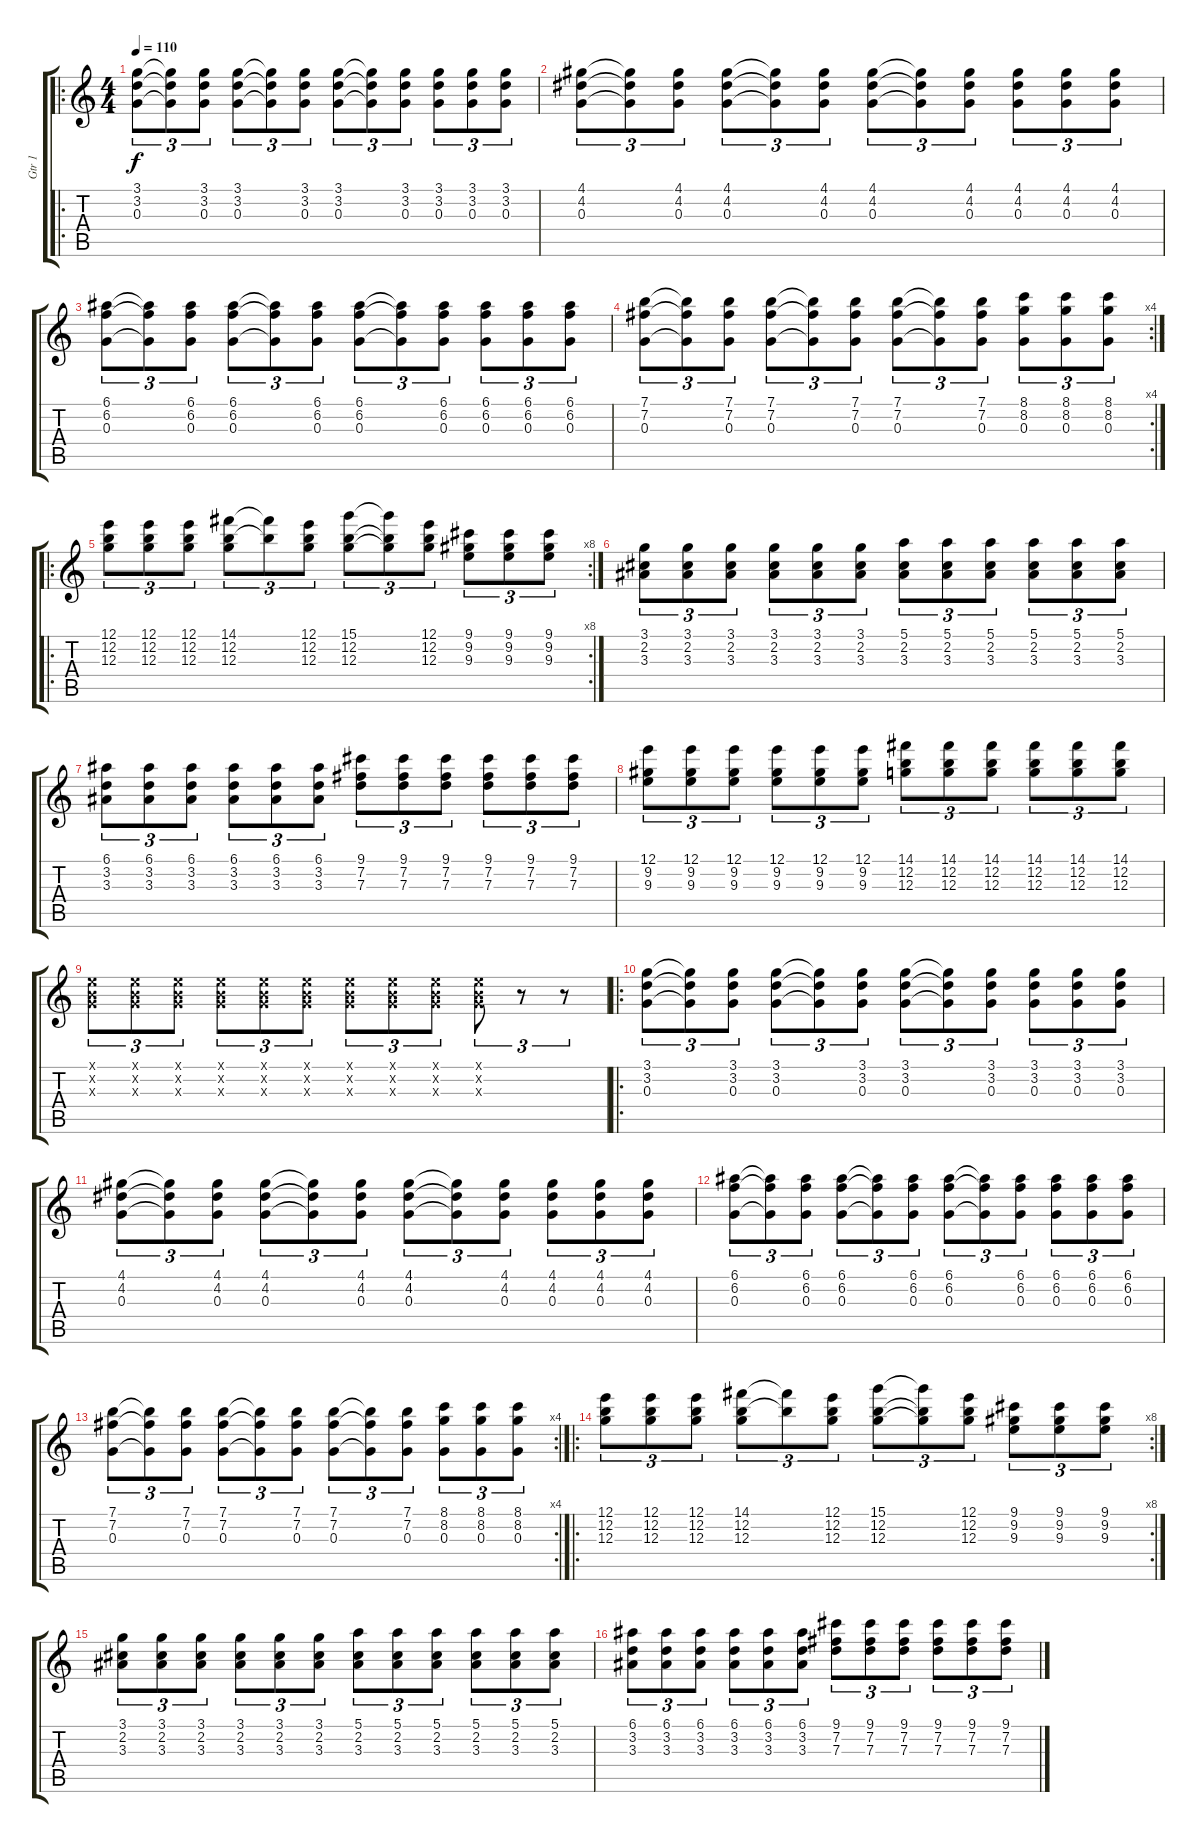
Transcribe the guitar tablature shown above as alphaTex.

\track ("Gtr 1" "Gtr 1") {instrument acousticguitarnylon}
\staff {score tabs}
\tuning (E4 B3 G3 D3 A2 D2) {hide}
\ro
\ts (4 4)
\tempo 110
\clef g2
\ks c
(3.1 3.2 0.3).8{tu (3 2) dy f instrument acousticguitarnylon} (3.1{t} 3.2{t} 0.3{t}).8{tu (3 2)} (3.1 3.2 0.3).8{tu (3 2)} (3.1 3.2 0.3).8{tu (3 2)} (3.1{t} 3.2{t} 0.3{t}).8{tu (3 2)} (3.1 3.2 0.3).8{tu (3 2)} (3.1 3.2 0.3).8{tu (3 2)} (3.1{t} 3.2{t} 0.3{t}).8{tu (3 2)} (3.1 3.2 0.3).8{tu (3 2)} (3.1 3.2 0.3).8{tu (3 2)} (3.1 3.2 0.3).8{tu (3 2)} (3.1 3.2 0.3).8{tu (3 2)} |
(4.1 4.2 0.3).8{tu (3 2)} (4.1{t} 4.2{t} 0.3{t}).8{tu (3 2)} (4.1 4.2 0.3).8{tu (3 2)} (4.1 4.2 0.3).8{tu (3 2)} (4.1{t} 4.2{t} 0.3{t}).8{tu (3 2)} (4.1 4.2 0.3).8{tu (3 2)} (4.1 4.2 0.3).8{tu (3 2)} (4.1{t} 4.2{t} 0.3{t}).8{tu (3 2)} (4.1 4.2 0.3).8{tu (3 2)} (4.1 4.2 0.3).8{tu (3 2)} (4.1 4.2 0.3).8{tu (3 2)} (4.1 4.2 0.3).8{tu (3 2)} |
(6.1 6.2 0.3).8{tu (3 2)} (6.1{t} 6.2{t} 0.3{t}).8{tu (3 2)} (6.1 6.2 0.3).8{tu (3 2)} (6.1 6.2 0.3).8{tu (3 2)} (6.1{t} 6.2{t} 0.3{t}).8{tu (3 2)} (6.1 6.2 0.3).8{tu (3 2)} (6.1 6.2 0.3).8{tu (3 2)} (6.1{t} 6.2{t} 0.3{t}).8{tu (3 2)} (6.1 6.2 0.3).8{tu (3 2)} (6.1 6.2 0.3).8{tu (3 2)} (6.1 6.2 0.3).8{tu (3 2)} (6.1 6.2 0.3).8{tu (3 2)} |
\rc 4
(7.1 7.2 0.3).8{tu (3 2)} (7.1{t} 7.2{t} 0.3{t}).8{tu (3 2)} (7.1 7.2 0.3).8{tu (3 2)} (7.1 7.2 0.3).8{tu (3 2)} (7.1{t} 7.2{t} 0.3{t}).8{tu (3 2)} (7.1 7.2 0.3).8{tu (3 2)} (7.1 7.2 0.3).8{tu (3 2)} (7.1{t} 7.2{t} 0.3{t}).8{tu (3 2)} (7.1 7.2 0.3).8{tu (3 2)} (8.1 8.2 0.3).8{tu (3 2)} (8.1 8.2 0.3).8{tu (3 2)} (8.1 8.2 0.3).8{tu (3 2)} |
\ro
\rc 8
(12.1 12.2 12.3).8{tu (3 2)} (12.1 12.2 12.3).8{tu (3 2)} (12.1 12.2 12.3).8{tu (3 2)} (14.1 12.2 12.3).8{tu (3 2)} (14.1{t} 12.2{t}).8{tu (3 2)} (12.1 12.2 12.3).8{tu (3 2)} (15.1 12.2 12.3).8{tu (3 2)} (15.1{t} 12.2{t} 12.3{t}).8{tu (3 2)} (12.1 12.2 12.3).8{tu (3 2)} (9.1 9.2 9.3).8{tu (3 2)} (9.1 9.2 9.3).8{tu (3 2)} (9.1 9.2 9.3).8{tu (3 2)} |
(3.1 2.2 3.3).8{tu (3 2)} (3.1 2.2 3.3).8{tu (3 2)} (3.1 2.2 3.3).8{tu (3 2)} (3.1 2.2 3.3).8{tu (3 2)} (3.1 2.2 3.3).8{tu (3 2)} (3.1 2.2 3.3).8{tu (3 2)} (5.1 2.2 3.3).8{tu (3 2)} (5.1 2.2 3.3).8{tu (3 2)} (5.1 2.2 3.3).8{tu (3 2)} (5.1 2.2 3.3).8{tu (3 2)} (5.1 2.2 3.3).8{tu (3 2)} (5.1 2.2 3.3).8{tu (3 2)} |
(6.1 3.2 3.3).8{tu (3 2)} (6.1 3.2 3.3).8{tu (3 2)} (6.1 3.2 3.3).8{tu (3 2)} (6.1 3.2 3.3).8{tu (3 2)} (6.1 3.2 3.3).8{tu (3 2)} (6.1 3.2 3.3).8{tu (3 2)} (9.1 7.2 7.3).8{tu (3 2)} (9.1 7.2 7.3).8{tu (3 2)} (9.1 7.2 7.3).8{tu (3 2)} (9.1 7.2 7.3).8{tu (3 2)} (9.1 7.2 7.3).8{tu (3 2)} (9.1 7.2 7.3).8{tu (3 2)} |
(12.1 9.2 9.3).8{tu (3 2)} (12.1 9.2 9.3).8{tu (3 2)} (12.1 9.2 9.3).8{tu (3 2)} (12.1 9.2 9.3).8{tu (3 2)} (12.1 9.2 9.3).8{tu (3 2)} (12.1 9.2 9.3).8{tu (3 2)} (14.1 12.2 12.3).8{tu (3 2)} (14.1 12.2 12.3).8{tu (3 2)} (14.1 12.2 12.3).8{tu (3 2)} (14.1 12.2 12.3).8{tu (3 2)} (14.1 12.2 12.3).8{tu (3 2)} (14.1 12.2 12.3).8{tu (3 2)} |
(0.1{x} 0.2{x} 0.3{x}).8{tu (3 2)} (0.1{x} 0.2{x} 0.3{x}).8{tu (3 2)} (0.1{x} 0.2{x} 0.3{x}).8{tu (3 2)} (0.1{x} 0.2{x} 0.3{x}).8{tu (3 2)} (0.1{x} 0.2{x} 0.3{x}).8{tu (3 2)} (0.1{x} 0.2{x} 0.3{x}).8{tu (3 2)} (0.1{x} 0.2{x} 0.3{x}).8{tu (3 2)} (0.1{x} 0.2{x} 0.3{x}).8{tu (3 2)} (0.1{x} 0.2{x} 0.3{x}).8{tu (3 2)} (0.1{x} 0.2{x} 0.3{x}).8{tu (3 2)} r.8{tu (3 2)} r.8{tu (3 2)} |
\ro
(3.1 3.2 0.3).8{tu (3 2)} (3.1{t} 3.2{t} 0.3{t}).8{tu (3 2)} (3.1 3.2 0.3).8{tu (3 2)} (3.1 3.2 0.3).8{tu (3 2)} (3.1{t} 3.2{t} 0.3{t}).8{tu (3 2)} (3.1 3.2 0.3).8{tu (3 2)} (3.1 3.2 0.3).8{tu (3 2)} (3.1{t} 3.2{t} 0.3{t}).8{tu (3 2)} (3.1 3.2 0.3).8{tu (3 2)} (3.1 3.2 0.3).8{tu (3 2)} (3.1 3.2 0.3).8{tu (3 2)} (3.1 3.2 0.3).8{tu (3 2)} |
(4.1 4.2 0.3).8{tu (3 2)} (4.1{t} 4.2{t} 0.3{t}).8{tu (3 2)} (4.1 4.2 0.3).8{tu (3 2)} (4.1 4.2 0.3).8{tu (3 2)} (4.1{t} 4.2{t} 0.3{t}).8{tu (3 2)} (4.1 4.2 0.3).8{tu (3 2)} (4.1 4.2 0.3).8{tu (3 2)} (4.1{t} 4.2{t} 0.3{t}).8{tu (3 2)} (4.1 4.2 0.3).8{tu (3 2)} (4.1 4.2 0.3).8{tu (3 2)} (4.1 4.2 0.3).8{tu (3 2)} (4.1 4.2 0.3).8{tu (3 2)} |
(6.1 6.2 0.3).8{tu (3 2)} (6.1{t} 6.2{t} 0.3{t}).8{tu (3 2)} (6.1 6.2 0.3).8{tu (3 2)} (6.1 6.2 0.3).8{tu (3 2)} (6.1{t} 6.2{t} 0.3{t}).8{tu (3 2)} (6.1 6.2 0.3).8{tu (3 2)} (6.1 6.2 0.3).8{tu (3 2)} (6.1{t} 6.2{t} 0.3{t}).8{tu (3 2)} (6.1 6.2 0.3).8{tu (3 2)} (6.1 6.2 0.3).8{tu (3 2)} (6.1 6.2 0.3).8{tu (3 2)} (6.1 6.2 0.3).8{tu (3 2)} |
\rc 4
(7.1 7.2 0.3).8{tu (3 2)} (7.1{t} 7.2{t} 0.3{t}).8{tu (3 2)} (7.1 7.2 0.3).8{tu (3 2)} (7.1 7.2 0.3).8{tu (3 2)} (7.1{t} 7.2{t} 0.3{t}).8{tu (3 2)} (7.1 7.2 0.3).8{tu (3 2)} (7.1 7.2 0.3).8{tu (3 2)} (7.1{t} 7.2{t} 0.3{t}).8{tu (3 2)} (7.1 7.2 0.3).8{tu (3 2)} (8.1 8.2 0.3).8{tu (3 2)} (8.1 8.2 0.3).8{tu (3 2)} (8.1 8.2 0.3).8{tu (3 2)} |
\ro
\rc 8
(12.1 12.2 12.3).8{tu (3 2)} (12.1 12.2 12.3).8{tu (3 2)} (12.1 12.2 12.3).8{tu (3 2)} (14.1 12.2 12.3).8{tu (3 2)} (14.1{t} 12.2{t}).8{tu (3 2)} (12.1 12.2 12.3).8{tu (3 2)} (15.1 12.2 12.3).8{tu (3 2)} (15.1{t} 12.2{t} 12.3{t}).8{tu (3 2)} (12.1 12.2 12.3).8{tu (3 2)} (9.1 9.2 9.3).8{tu (3 2)} (9.1 9.2 9.3).8{tu (3 2)} (9.1 9.2 9.3).8{tu (3 2)} |
(3.1 2.2 3.3).8{tu (3 2)} (3.1 2.2 3.3).8{tu (3 2)} (3.1 2.2 3.3).8{tu (3 2)} (3.1 2.2 3.3).8{tu (3 2)} (3.1 2.2 3.3).8{tu (3 2)} (3.1 2.2 3.3).8{tu (3 2)} (5.1 2.2 3.3).8{tu (3 2)} (5.1 2.2 3.3).8{tu (3 2)} (5.1 2.2 3.3).8{tu (3 2)} (5.1 2.2 3.3).8{tu (3 2)} (5.1 2.2 3.3).8{tu (3 2)} (5.1 2.2 3.3).8{tu (3 2)} |
(6.1 3.2 3.3).8{tu (3 2)} (6.1 3.2 3.3).8{tu (3 2)} (6.1 3.2 3.3).8{tu (3 2)} (6.1 3.2 3.3).8{tu (3 2)} (6.1 3.2 3.3).8{tu (3 2)} (6.1 3.2 3.3).8{tu (3 2)} (9.1 7.2 7.3).8{tu (3 2)} (9.1 7.2 7.3).8{tu (3 2)} (9.1 7.2 7.3).8{tu (3 2)} (9.1 7.2 7.3).8{tu (3 2)} (9.1 7.2 7.3).8{tu (3 2)} (9.1 7.2 7.3).8{tu (3 2)}
